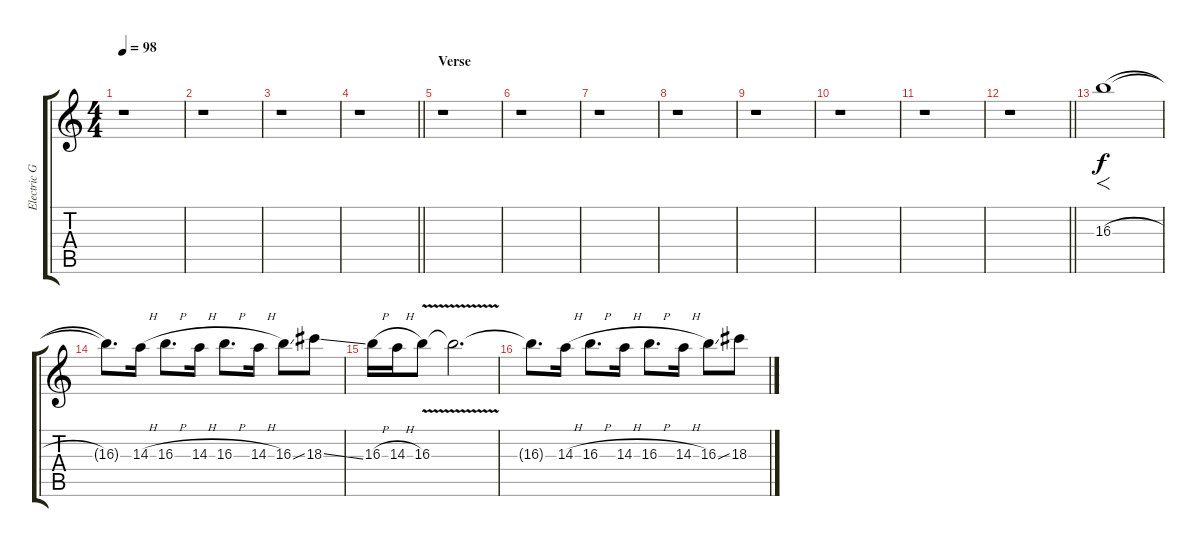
\track ("Electric Guitar 2 " "Electric G") {instrument overdrivenguitar}
\staff {score tabs}
\tuning (E4 B3 G3 D3 A2 E2) {hide}
\ts (4 4)
\tempo 98
\clef g2
\ks c
r.1{dy f} |
r.1 |
r.1 |
\barLineRight lightlight
r.1 |
\section ("" "Verse")
r.1 |
r.1 |
r.1 |
r.1 |
r.1 |
r.1 |
r.1 |
\barLineRight lightlight
r.1 |
16.3{h}.1{f} |
16.3{t}.8{d} 14.3{h}.16 16.3{h}.8{d} 14.3{h}.16 16.3{h}.8{d} 14.3{h}.16 16.3{ss}.8 18.3{ss}.8 |
16.3{h}.16 14.3{h}.16 16.3{v}.8 16.3{t}.2{d} |
16.3{t}.8{d} 14.3{h}.16 16.3{h}.8{d} 14.3{h}.16 16.3{h}.8{d} 14.3{h}.16 16.3{ss}.8 18.3{ss}.8
